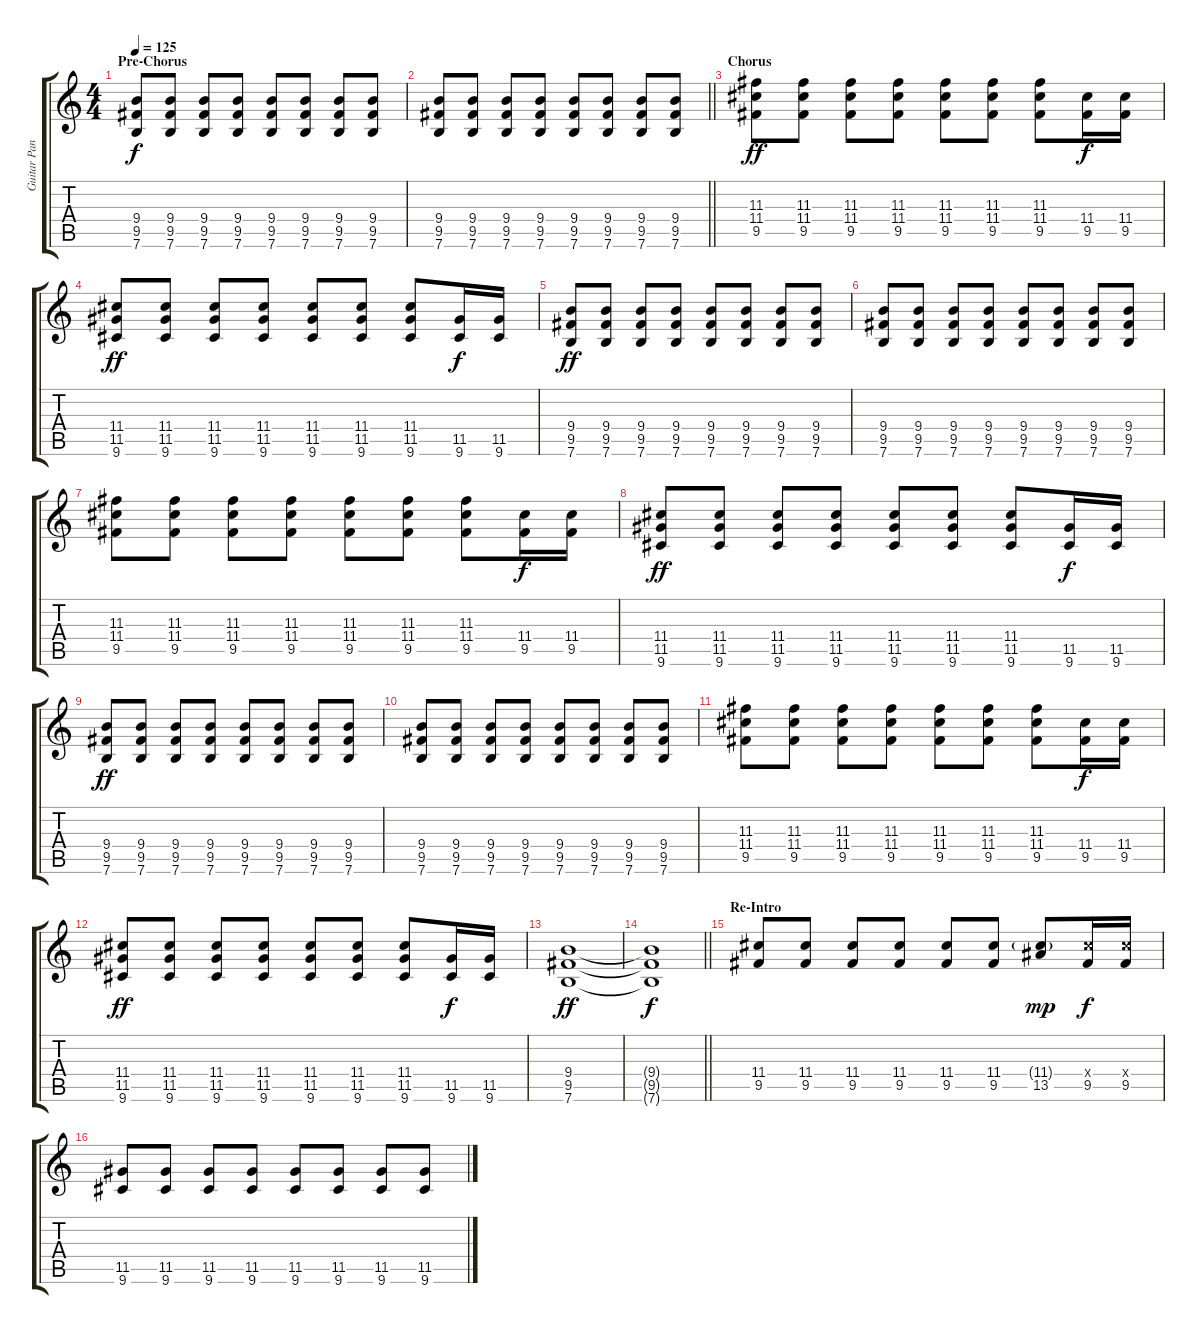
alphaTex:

\track ("Guitar Pan Left" "Guitar Pan") {instrument distortionguitar}
\staff {score tabs}
\tuning (E4 B3 G3 D3 A2 E2) {hide}
\ts (4 4)
\section ("" "Pre-Chorus")
\tempo 125
\clef g2
\ks c
(9.4 9.5 7.6).8{dy f} (9.4 9.5 7.6).8 (9.4 9.5 7.6).8 (9.4 9.5 7.6).8 (9.4 9.5 7.6).8 (9.4 9.5 7.6).8 (9.4 9.5 7.6).8 (9.4 9.5 7.6).8 |
\barLineRight lightlight
(9.4 9.5 7.6).8 (9.4 9.5 7.6).8 (9.4 9.5 7.6).8 (9.4 9.5 7.6).8 (9.4 9.5 7.6).8 (9.4 9.5 7.6).8 (9.4 9.5 7.6).8 (9.4 9.5 7.6).8 |
\section ("" "Chorus")
(11.3 11.4 9.5).8{dy ff} (11.3 11.4 9.5).8 (11.3 11.4 9.5).8 (11.3 11.4 9.5).8 (11.3 11.4 9.5).8 (11.3 11.4 9.5).8 (11.3 11.4 9.5).8 (11.4 9.5).16{dy f} (11.4 9.5).16 |
(11.4 11.5 9.6).8{dy ff} (11.4 11.5 9.6).8 (11.4 11.5 9.6).8 (11.4 11.5 9.6).8 (11.4 11.5 9.6).8 (11.4 11.5 9.6).8 (11.4 11.5 9.6).8 (11.5 9.6).16{dy f} (11.5 9.6).16 |
(9.4 9.5 7.6).8{dy ff} (9.4 9.5 7.6).8 (9.4 9.5 7.6).8 (9.4 9.5 7.6).8 (9.4 9.5 7.6).8 (9.4 9.5 7.6).8 (9.4 9.5 7.6).8 (9.4 9.5 7.6).8 |
(9.4 9.5 7.6).8 (9.4 9.5 7.6).8 (9.4 9.5 7.6).8 (9.4 9.5 7.6).8 (9.4 9.5 7.6).8 (9.4 9.5 7.6).8 (9.4 9.5 7.6).8 (9.4 9.5 7.6).8 |
(11.3 11.4 9.5).8 (11.3 11.4 9.5).8 (11.3 11.4 9.5).8 (11.3 11.4 9.5).8 (11.3 11.4 9.5).8 (11.3 11.4 9.5).8 (11.3 11.4 9.5).8 (11.4 9.5).16{dy f} (11.4 9.5).16 |
(11.4 11.5 9.6).8{dy ff} (11.4 11.5 9.6).8 (11.4 11.5 9.6).8 (11.4 11.5 9.6).8 (11.4 11.5 9.6).8 (11.4 11.5 9.6).8 (11.4 11.5 9.6).8 (11.5 9.6).16{dy f} (11.5 9.6).16 |
(9.4 9.5 7.6).8{dy ff} (9.4 9.5 7.6).8 (9.4 9.5 7.6).8 (9.4 9.5 7.6).8 (9.4 9.5 7.6).8 (9.4 9.5 7.6).8 (9.4 9.5 7.6).8 (9.4 9.5 7.6).8 |
(9.4 9.5 7.6).8 (9.4 9.5 7.6).8 (9.4 9.5 7.6).8 (9.4 9.5 7.6).8 (9.4 9.5 7.6).8 (9.4 9.5 7.6).8 (9.4 9.5 7.6).8 (9.4 9.5 7.6).8 |
(11.3 11.4 9.5).8 (11.3 11.4 9.5).8 (11.3 11.4 9.5).8 (11.3 11.4 9.5).8 (11.3 11.4 9.5).8 (11.3 11.4 9.5).8 (11.3 11.4 9.5).8 (11.4 9.5).16{dy f} (11.4 9.5).16 |
(11.4 11.5 9.6).8{dy ff} (11.4 11.5 9.6).8 (11.4 11.5 9.6).8 (11.4 11.5 9.6).8 (11.4 11.5 9.6).8 (11.4 11.5 9.6).8 (11.4 11.5 9.6).8 (11.5 9.6).16{dy f} (11.5 9.6).16 |
(9.4 9.5 7.6).1{dy ff} |
\barLineRight lightlight
(9.4{t} 9.5{t} 7.6{t}).1{dy f} |
\section ("" "Re-Intro")
(11.4 9.5).8 (11.4 9.5).8 (11.4 9.5).8 (11.4 9.5).8 (11.4 9.5).8 (11.4 9.5).8 (11.4{g} 13.5).8{dy mp} (11.4{x} 9.5).16{dy f} (11.4{x} 9.5).16 |
(11.5 9.6).8 (11.5 9.6).8 (11.5 9.6).8 (11.5 9.6).8 (11.5 9.6).8 (11.5 9.6).8 (11.5 9.6).8 (11.5 9.6).8
